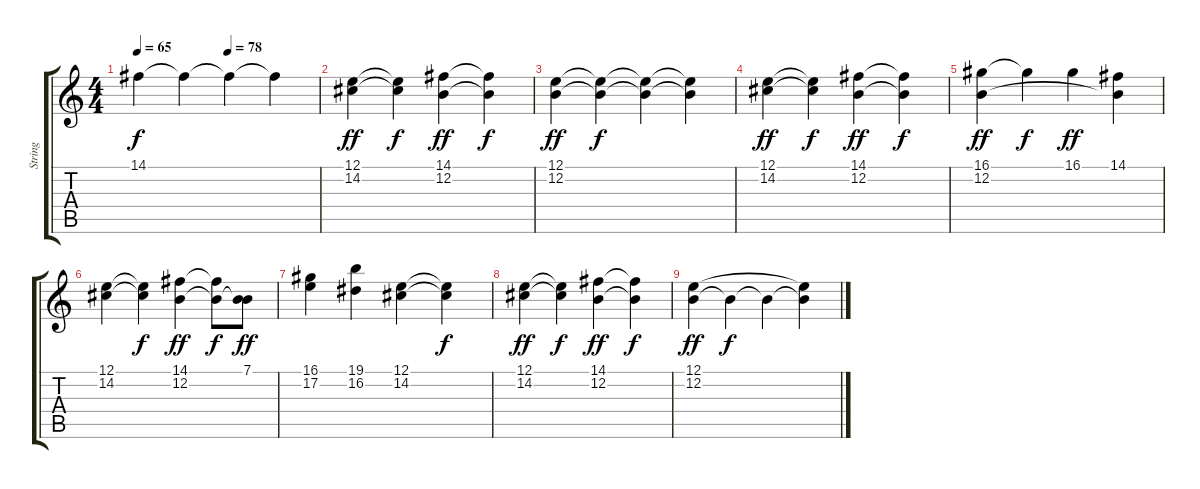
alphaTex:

\track ("String" "String") {instrument stringensemble1}
\staff {score tabs}
\tuning (E4 B3 G3 D3 A2 E2) {hide}
\ts (4 4)
\tempo 65
\tempo (78 0.5)
\clef g2
\ks c
14.1.4{dy f} 14.1{t}.4 14.1{t}.4 14.1{t}.4 |
(12.1 14.2).4{dy ff} (12.1{t} 14.2{t}).4{dy f} (14.1 12.2).4{dy ff} (14.1{t} 12.2{t}).4{dy f} |
(12.1 12.2).4{dy ff} (12.1{t} 12.2{t}).4{dy f} (12.1{t} 12.2{t}).4 (12.1{t} 12.2{t}).4 |
(12.1 14.2).4{dy ff} (12.1{t} 14.2{t}).4{dy f} (14.1 12.2).4{dy ff} (14.1{t} 12.2{t}).4{dy f} |
(16.1 12.2).4{dy ff} 16.1{t}.4{dy f} 16.1.4{dy ff} (14.1 12.2{t}).4 |
(12.1 14.2).4 (12.1{t} 14.2{t}).4{dy f} (14.1 12.2).4{dy ff} (14.1{t} 12.2{t}).8{dy f} (7.1 12.2{t}).8{dy ff} |
(16.1 17.2).4 (19.1 16.2).4 (12.1 14.2).4 (12.1{t} 14.2{t}).4{dy f} |
(12.1 14.2).4{dy ff} (12.1{t} 14.2{t}).4{dy f} (14.1 12.2).4{dy ff} (14.1{t} 12.2{t}).4{dy f} |
(12.1 12.2).4{dy ff} 12.2{t}.4{dy f} 12.2{t}.4 (12.1{t} 12.2{t}).4
